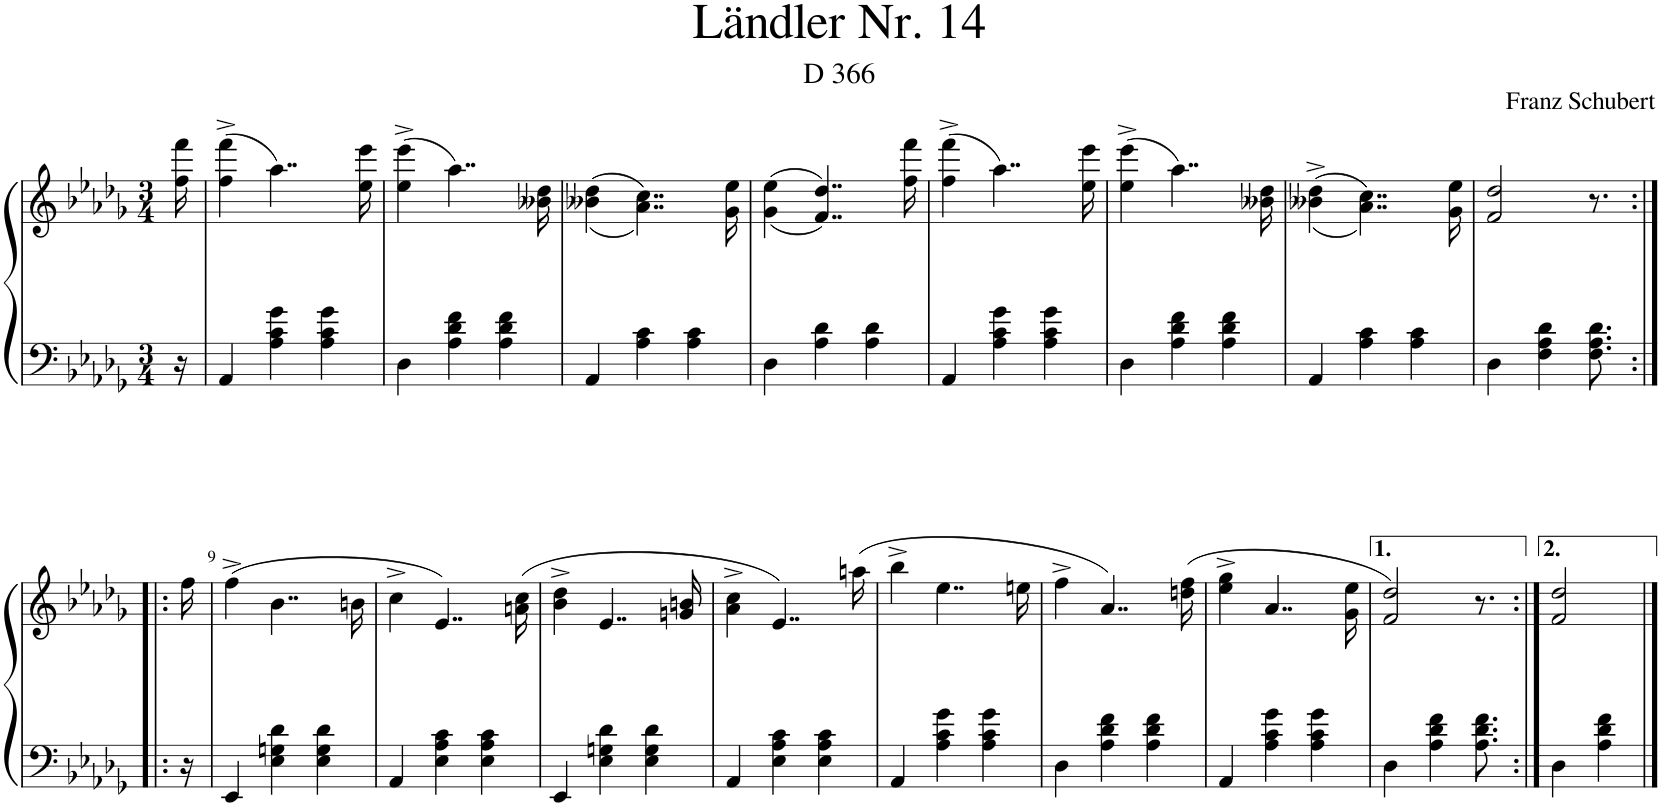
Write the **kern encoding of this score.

**kern	**kern
*part1	*part1
*staff2	*staff1
*I"Piano	*
*I'Pno.	*
*clefF4	*clefG2
*k[b-e-a-d-g-]	*k[b-e-a-d-g-]
*M3/4	*M3/4
=	=
16r	16ff\ 16fff\
=1	=1
4AA-/	(4ff\^ 4fff\^
4A-\ 4c\ 4g-\	4..aa-\)
4A-\ 4c\ 4g-\	.
.	16ee-\ 16eee-\
=2	=2
4D-\	(4ee-\^ 4eee-\^
4A-\ 4d-\ 4f\	4..aa-\)
4A-\ 4d-\ 4f\	.
.	16b--X\ 16dd-\
=3	=3
4AA-/	(<(4b--X\ 4dd-\
4A-\ 4c\	4..a-\ 4..cc\))
4A-\ 4c\	.
.	16g-\ 16ee-\
=4	=4
4D-\	(<(4g-\ 4ee-\
4A-\ 4d-\	4..f/ 4..dd-/))
4A-\ 4d-\	.
.	16ff\ 16fff\
=5	=5
4AA-/	(4ff\^ 4fff\^
4A-\ 4c\ 4g-\	4..aa-\)
4A-\ 4c\ 4g-\	.
.	16ee-\ 16eee-\
=6	=6
4D-\	(4ee-\^ 4eee-\^
4A-\ 4d-\ 4f\	4..aa-\)
4A-\ 4d-\ 4f\	.
.	16b--X\ 16dd-\
=7	=7
4AA-/	(<(4b--X\^ 4dd-\^
4A-\ 4c\	4..a-\ 4..cc\))
4A-\ 4c\	.
.	16g-\ 16ee-\
=8	=8
4D-\	2f/ 2dd-/
4F\ 4A-\ 4d-\	.
8.F\ 8.A-\ 8.d-\	8.r
!!LO:LB:g=z
=8X1:|!|:	=8X1:|!|:
16r	16ff\
=9	=9
4EE-/	(4ff^\
4E-\ 4Gn\ 4d-\	4..b-\
4E-\ 4G\ 4d-\	.
.	16bn\
=10	=10
4AA-/	4cc^\
4E-\ 4A-\ 4c\	4..e-/)
4E-\ 4A-\ 4c\	.
.	(16an\ 16cc\
=11	=11
4EE-/	4b-\^ 4dd-\^
4E-\ 4Gn\ 4d-\	4..e-/
4E-\ 4G\ 4d-\	.
.	16gn/ 16bn/
=12	=12
4AA-/	4a-\^ 4cc\^
4E-\ 4A-\ 4c\	4..e-/)
4E-\ 4A-\ 4c\	.
.	(16aan\
=13	=13
4AA-/	4bb-^\
4A-\ 4c\ 4g-\	4..ee-\
4A-\ 4c\ 4g-\	.
.	16een\
=14	=14
4D-\	4ff^\
4A-\ 4d-\ 4f\	4..a-/)
4A-\ 4d-\ 4f\	.
.	(16ddn\ 16ff\
=15	=15
4AA-/	4ee-\^ 4gg-\^
4A-\ 4c\ 4g-\	4..a-/
4A-\ 4c\ 4g-\	.
.	16g-\ 16ee-\
=16	=16
4D-\	2f/ 2dd-/)
4A-\ 4d-\ 4f\	.
8.A-\ 8.d-\ 8.f\	8.r
=17:|!	=17:|!
4D-\	2f/ 2dd-/
4A-\ 4d-\ 4f\	.
==	==
*-	*-
